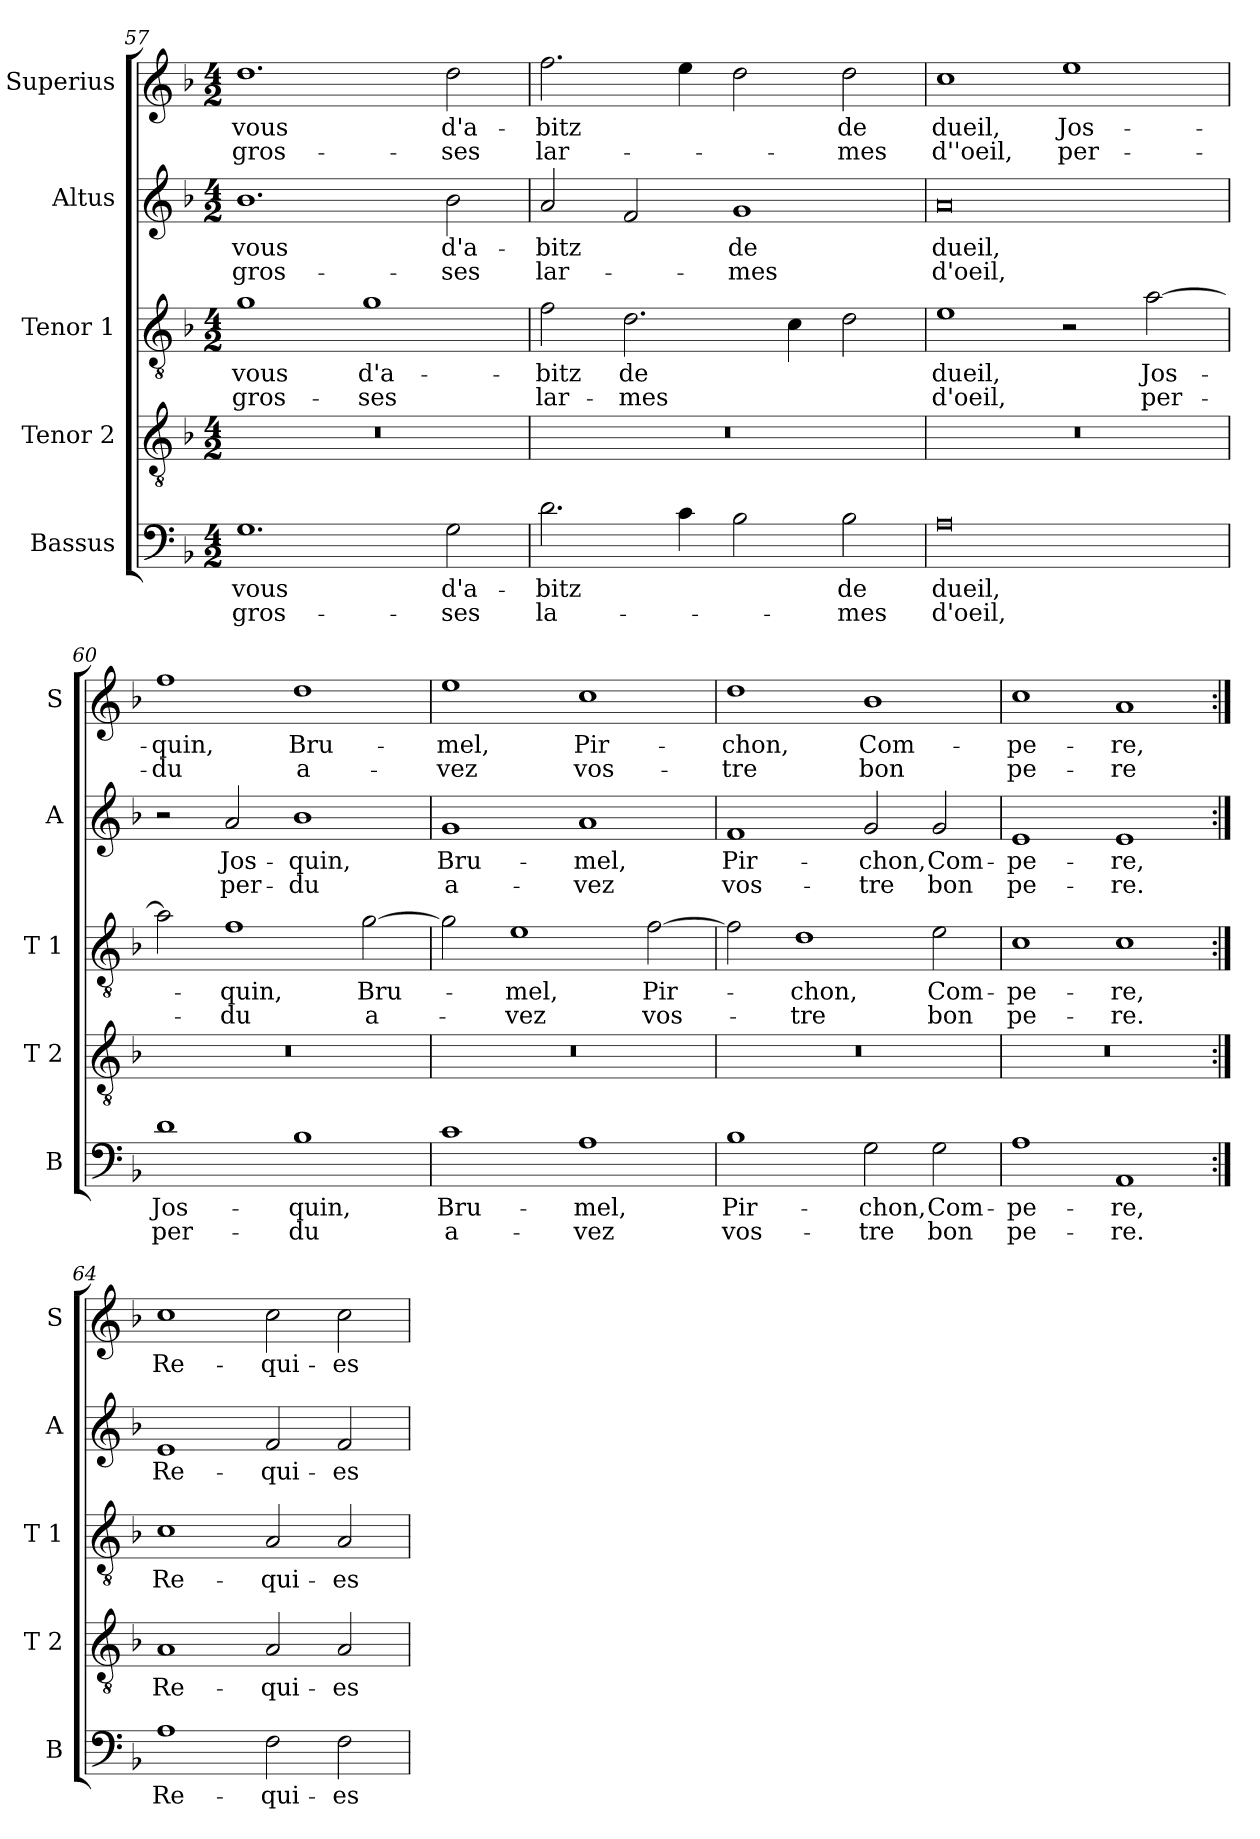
**kern	**text	**text	**kern	**text	**kern	**text	**text	**kern	**text	**text	**kern	**text	**text
*part5	*part5	*part5	*part4	*part4	*part3	*part3	*part3	*part2	*part2	*part2	*part1	*part1	*part1
*staff5	*staff5	*staff5	*staff4	*staff4	*staff3	*staff3	*staff3	*staff2	*staff2	*staff2	*staff1	*staff1	*staff1
*I"Bassus	*	*	*I"Tenor 2	*	*I"Tenor 1	*	*	*I"Altus	*	*	*I"Superius	*	*
*I'B	*	*	*I'T 2	*	*I'T 1	*	*	*I'A	*	*	*I'S	*	*
*clefF4	*	*	*clefGv2	*	*clefGv2	*	*	*clefG2	*	*	*clefG2	*	*
*k[b-]	*	*	*k[b-]	*	*k[b-]	*	*	*k[b-]	*	*	*k[b-]	*	*
*F:	*	*	*F:	*	*F:	*	*	*F:	*	*	*F:	*	*
*M4/2	*	*	*M4/2	*	*M4/2	*	*	*M4/2	*	*	*M4/2	*	*
=57	=57	=57	=57	=57	=57	=57	=57	=57	=57	=57	=57	=57	=57
!	!LO:LY:b	!LO:LY:b	!	!	!	!LO:LY:b	!LO:LY:b	!	!LO:LY:b	!LO:LY:b	!	!LO:LY:b	!LO:LY:b
1.G	vous	gros-	0r	.	1g	vous	gros-	1.b-	vous	gros-	1.dd	vous	gros-
!	!	!	!	!	!	!LO:LY:b	!LO:LY:b	!	!	!	!	!	!
.	.	.	.	.	1g	d'a-	-ses	.	.	.	.	.	.
!	!LO:LY:b	!LO:LY:b	!	!	!	!	!	!	!LO:LY:b	!LO:LY:b	!	!LO:LY:b	!LO:LY:b
2G\	d'a-	-ses	.	.	.	.	.	2b-\	d'a-	-ses	2dd\	d'a-	-ses
=58	=58	=58	=58	=58	=58	=58	=58	=58	=58	=58	=58	=58	=58
!	!LO:LY:b	!LO:LY:b	!	!	!	!LO:LY:b	!LO:LY:b	!	!LO:LY:b	!LO:LY:b	!	!LO:LY:b	!LO:LY:b
2.d\	-bitz	la-	0r	.	2f\	-bitz	lar-	2a/	-bitz	lar-	2.ff\	-bitz	lar-
!	!	!	!	!	!	!LO:LY:b	!LO:LY:b	!	!	!	!	!	!
.	.	.	.	.	2.d\	de	-mes	2f/	.	.	.	.	.
4c\	.	.	.	.	.	.	.	.	.	.	4ee\	.	.
!	!	!	!	!	!	!	!	!	!LO:LY:b	!LO:LY:b	!	!	!
2B-\	.	.	.	.	.	.	.	1g	de	-mes	2dd\	.	.
.	.	.	.	.	4c\	.	.	.	.	.	.	.	.
!	!LO:LY:b	!LO:LY:b	!	!	!	!	!	!	!	!	!	!LO:LY:b	!LO:LY:b
2B-\	de	-mes	.	.	2d\	.	.	.	.	.	2dd\	de	-mes
=59	=59	=59	=59	=59	=59	=59	=59	=59	=59	=59	=59	=59	=59
!	!LO:LY:b	!LO:LY:b	!	!	!	!LO:LY:b	!LO:LY:b	!	!LO:LY:b	!LO:LY:b	!	!LO:LY:b	!LO:LY:b
0A	dueil,	d'oeil,	0r	.	1e	dueil,	d'oeil,	0a	dueil,	d'oeil,	1cc	dueil,	d''oeil,
!	!	!	!	!	!	!	!	!	!	!	!	!LO:LY:b	!LO:LY:b
.	.	.	.	.	2r	.	.	.	.	.	1ee	Jos-	per-
!	!	!	!	!	!	!LO:LY:b	!LO:LY:b	!	!	!	!	!	!
.	.	.	.	.	[2a\	Jos-	per-	.	.	.	.	.	.
=60	=60	=60	=60	=60	=60	=60	=60	=60	=60	=60	=60	=60	=60
!	!LO:LY:b	!LO:LY:b	!	!	!	!	!	!	!	!	!	!LO:LY:b	!LO:LY:b
1d	Jos-	per-	0r	.	2a\]	.	.	2r	.	.	1ff	-quin,	-du
!	!	!	!	!	!	!LO:LY:b	!LO:LY:b	!	!LO:LY:b	!LO:LY:b	!	!	!
.	.	.	.	.	1f	-quin,	-du	2a/	Jos-	per-	.	.	.
!	!LO:LY:b	!LO:LY:b	!	!	!	!	!	!	!LO:LY:b	!LO:LY:b	!	!LO:LY:b	!LO:LY:b
1B-	-quin,	-du	.	.	.	.	.	1b-	-quin,	-du	1dd	Bru-	a-
!	!	!	!	!	!	!LO:LY:b	!LO:LY:b	!	!	!	!	!	!
.	.	.	.	.	[2g\	Bru-	a-	.	.	.	.	.	.
!!LO:LB:g=z
=61	=61	=61	=61	=61	=61	=61	=61	=61	=61	=61	=61	=61	=61
!	!LO:LY:b	!LO:LY:b	!	!	!	!	!	!	!LO:LY:b	!LO:LY:b	!	!LO:LY:b	!LO:LY:b
1c	Bru-	a-	0r	.	2g\]	.	.	1g	Bru-	a-	1ee	-mel,	-vez
!	!	!	!	!	!	!LO:LY:b	!LO:LY:b	!	!	!	!	!	!
.	.	.	.	.	1e	-mel,	-vez	.	.	.	.	.	.
!	!LO:LY:b	!LO:LY:b	!	!	!	!	!	!	!LO:LY:b	!LO:LY:b	!	!LO:LY:b	!LO:LY:b
1A	-mel,	-vez	.	.	.	.	.	1a	-mel,	-vez	1cc	Pir-	vos-
!	!	!	!	!	!	!LO:LY:b	!LO:LY:b	!	!	!	!	!	!
.	.	.	.	.	[2f\	Pir-	vos-	.	.	.	.	.	.
=62	=62	=62	=62	=62	=62	=62	=62	=62	=62	=62	=62	=62	=62
!	!LO:LY:b	!LO:LY:b	!	!	!	!	!	!	!LO:LY:b	!LO:LY:b	!	!LO:LY:b	!LO:LY:b
1B-	Pir-	vos-	0r	.	2f\]	.	.	1f	Pir-	vos-	1dd	-chon,	-tre
!	!	!	!	!	!	!LO:LY:b	!LO:LY:b	!	!	!	!	!	!
.	.	.	.	.	1d	-chon,	-tre	.	.	.	.	.	.
!	!LO:LY:b	!LO:LY:b	!	!	!	!	!	!	!LO:LY:b	!LO:LY:b	!	!LO:LY:b	!LO:LY:b
2G\	-chon,	-tre	.	.	.	.	.	2g/	-chon,	-tre	1b-	Com-	bon
!	!LO:LY:b	!LO:LY:b	!	!	!	!LO:LY:b	!LO:LY:b	!	!LO:LY:b	!LO:LY:b	!	!	!
2G\	Com-	bon	.	.	2e\	Com-	bon	2g/	Com-	bon	.	.	.
=63	=63	=63	=63	=63	=63	=63	=63	=63	=63	=63	=63	=63	=63
!	!LO:LY:b	!LO:LY:b	!	!	!	!LO:LY:b	!LO:LY:b	!	!LO:LY:b	!LO:LY:b	!	!LO:LY:b	!LO:LY:b
1A	-pe-	pe-	0r	.	1c	-pe-	pe-	1e	-pe-	pe-	1cc	-pe-	pe-
!	!LO:LY:b	!LO:LY:b	!	!	!	!LO:LY:b	!LO:LY:b	!	!LO:LY:b	!LO:LY:b	!	!LO:LY:b	!LO:LY:b
1AA	-re,	-re.	.	.	1c	-re,	-re.	1e	-re,	-re.	1a	-re,	-re
=64:|!	=64:|!	=64:|!	=64:|!	=64:|!	=64:|!	=64:|!	=64:|!	=64:|!	=64:|!	=64:|!	=64:|!	=64:|!	=64:|!
!	!LO:LY:b	!	!	!LO:LY:b	!	!LO:LY:b	!	!	!LO:LY:b	!	!	!LO:LY:b	!
1A	Re-	.	1A	Re-	1c	Re-	.	1e	Re-	.	1cc	Re-	.
!	!LO:LY:b	!	!	!LO:LY:b	!	!LO:LY:b	!	!	!LO:LY:b	!	!	!LO:LY:b	!
2F\	-qui-	.	2A/	-qui-	2A/	-qui-	.	2f/	-qui-	.	2cc\	-qui-	.
!	!LO:LY:b	!	!	!LO:LY:b	!	!LO:LY:b	!	!	!LO:LY:b	!	!	!LO:LY:b	!
2F\	-es-	.	2A/	-es-	2A/	-es-	.	2f/	-es-	.	2cc\	-es-	.
=	=	=	=	=	=	=	=	=	=	=	=	=	=
*-	*-	*-	*-	*-	*-	*-	*-	*-	*-	*-	*-	*-	*-
